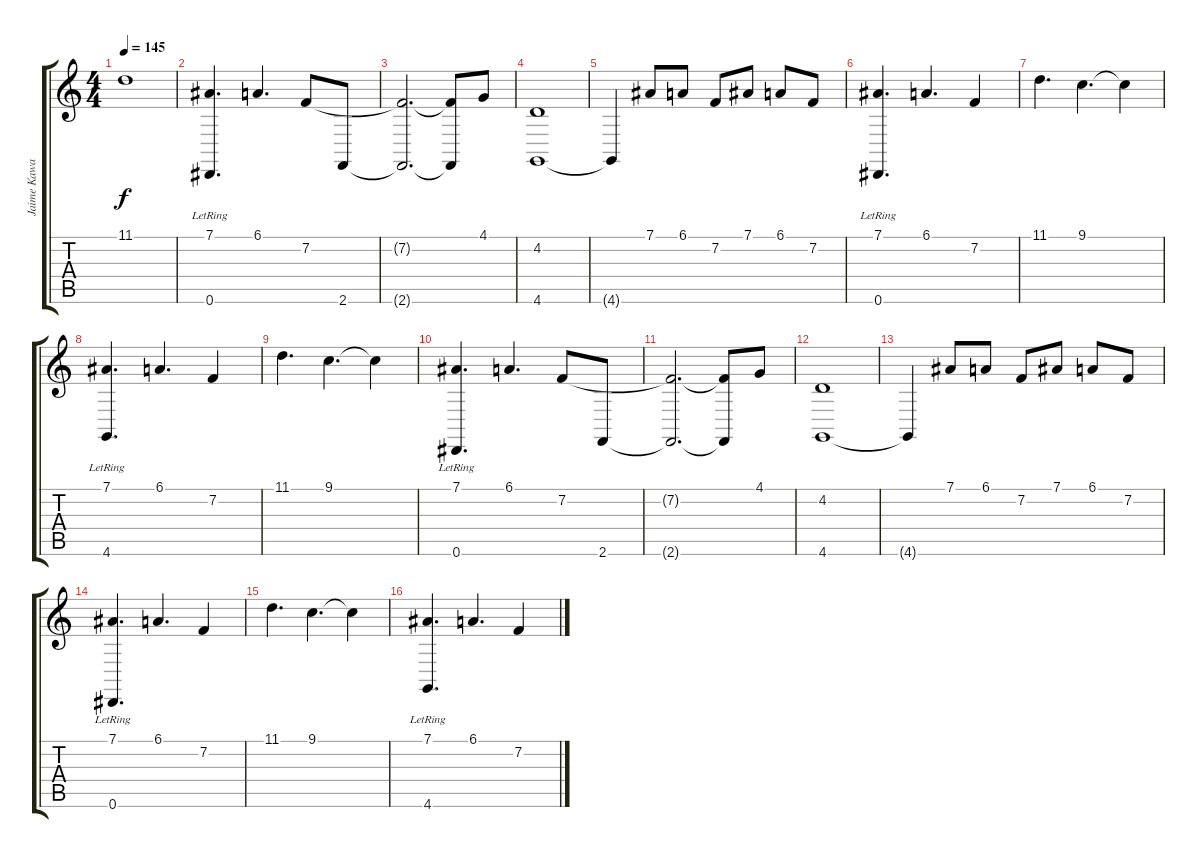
\track ("Jaime Kawai" "Jaime Kawa") {instrument electricgrandpiano}
\staff {score tabs}
\tuning (Eb4 Bb3 Gb3 Db3 Ab2 Eb2) {hide}
\ts (4 4)
\tempo 145
\clef g2
\ks c
11.1.1{dy f} |
(7.1 0.6{lr}).4{d} 6.1.4{d} 7.2.8 2.6.8 |
(7.2{t} 2.6{t}).2{d} (7.2{t} 2.6{t}).8 4.1.8 |
(4.2 4.6).1 |
4.6{t}.4 7.1.8 6.1.8 7.2.8 7.1.8 6.1.8 7.2.8 |
(7.1 0.6{lr}).4{d} 6.1.4{d} 7.2.4 |
11.1.4{d} 9.1.4{d} 9.1{t}.4 |
(7.1 4.6{lr}).4{d} 6.1.4{d} 7.2.4 |
11.1.4{d} 9.1.4{d} 9.1{t}.4 |
(7.1 0.6{lr}).4{d} 6.1.4{d} 7.2.8 2.6.8 |
(7.2{t} 2.6{t}).2{d} (7.2{t} 2.6{t}).8 4.1.8 |
(4.2 4.6).1 |
4.6{t}.4 7.1.8 6.1.8 7.2.8 7.1.8 6.1.8 7.2.8 |
(7.1 0.6{lr}).4{d} 6.1.4{d} 7.2.4 |
11.1.4{d} 9.1.4{d} 9.1{t}.4 |
(7.1 4.6{lr}).4{d} 6.1.4{d} 7.2.4
